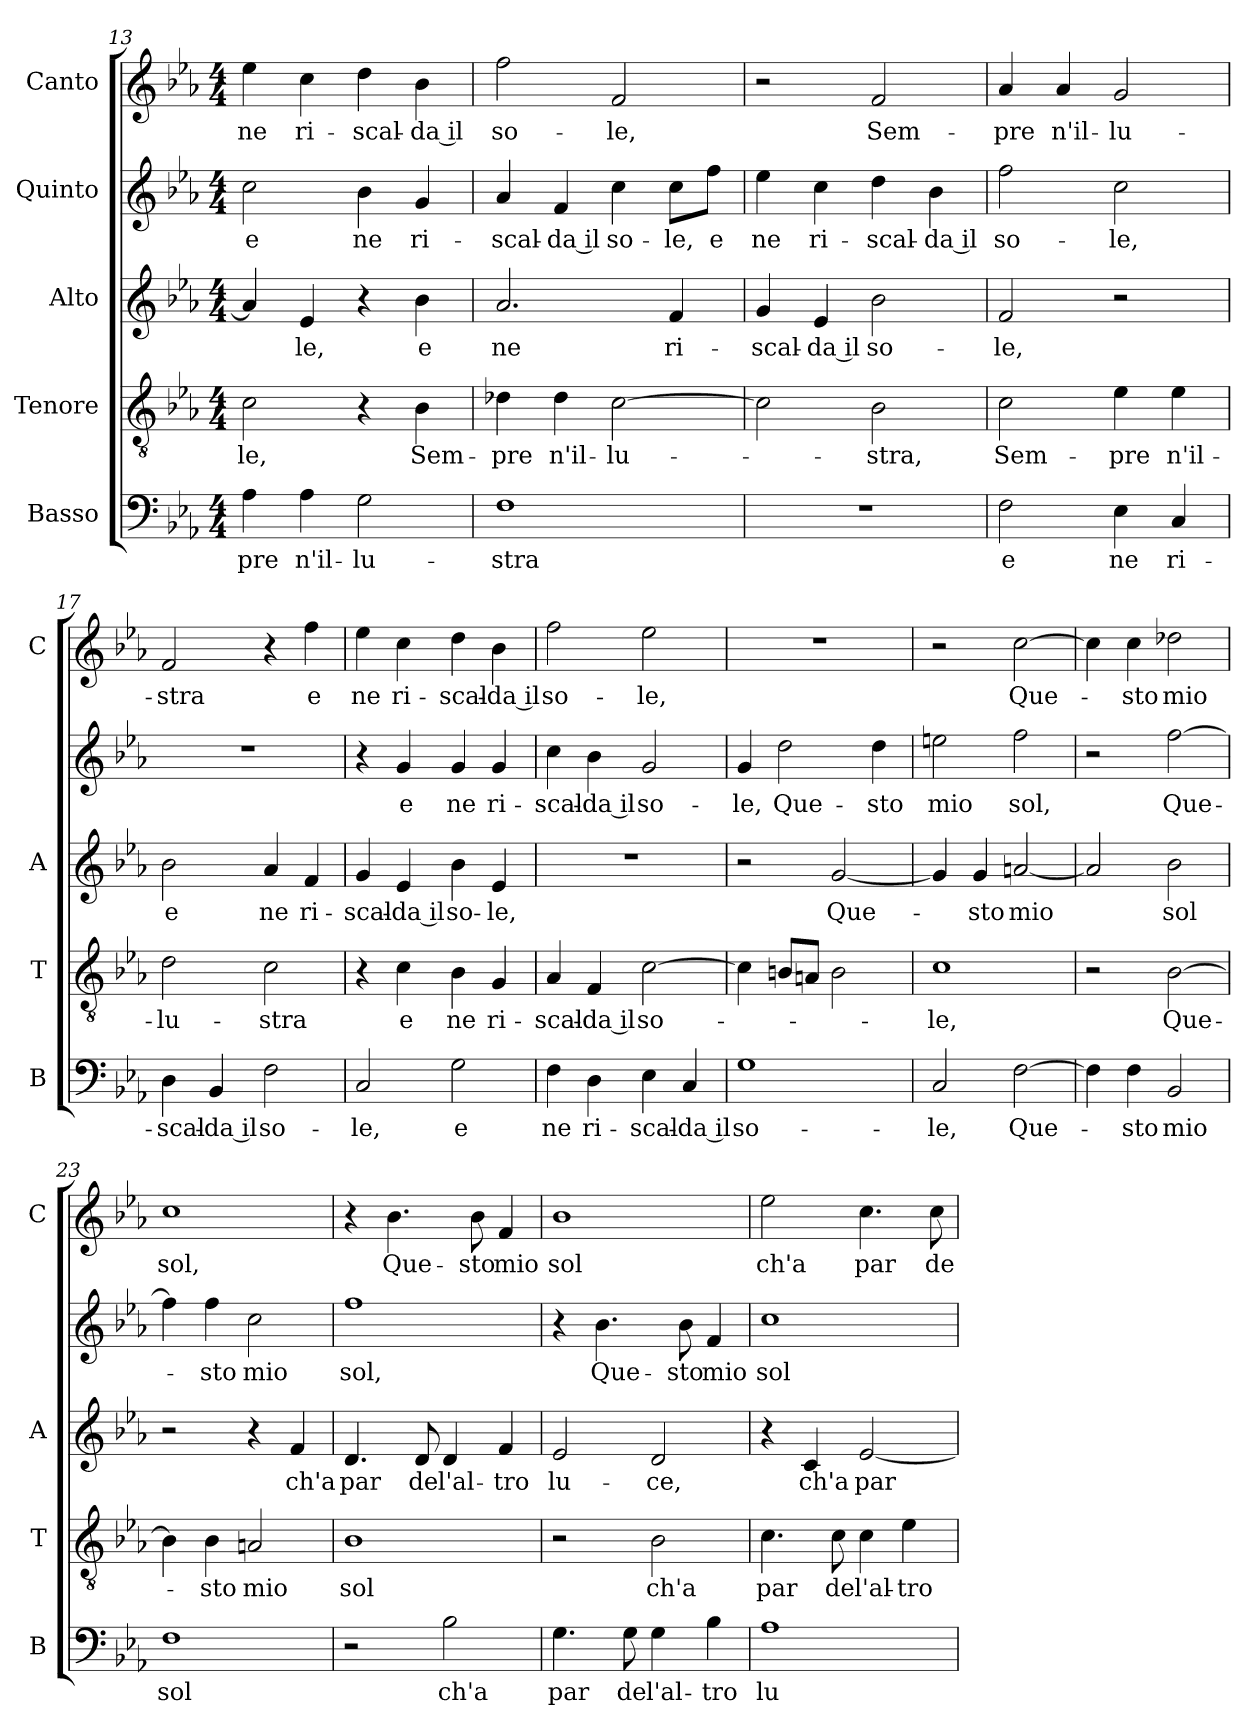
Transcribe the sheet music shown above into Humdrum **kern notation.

**kern	**text	**kern	**text	**kern	**text	**kern	**text	**kern	**text
*part5	*part5	*part4	*part4	*part3	*part3	*part2	*part2	*part1	*part1
*staff5	*staff5	*staff4	*staff4	*staff3	*staff3	*staff2	*staff2	*staff1	*staff1
*I"Basso	*	*I"Tenore	*	*I"Alto	*	*I"Quinto	*	*I"Canto	*
*I'B	*	*I'T	*	*I'A	*	*	*	*I'C	*
*clefF4	*	*clefGv2	*	*clefG2	*	*clefG2	*	*clefG2	*
*k[b-e-a-]	*	*k[b-e-a-]	*	*k[b-e-a-]	*	*k[b-e-a-]	*	*k[b-e-a-]	*
*E-:	*	*E-:	*	*E-:	*	*E-:	*	*E-:	*
*M4/4	*	*M4/4	*	*M4/4	*	*M4/4	*	*M4/4	*
=13	=13	=13	=13	=13	=13	=13	=13	=13	=13
!	!LO:LY:b	!	!LO:LY:b	!	!	!	!LO:LY:b	!	!LO:LY:b
4A-\	-pre	2c\	-le,	4a-/]	.	2cc\	e	4ee-\	ne
!	!LO:LY:b	!	!	!	!LO:LY:b	!	!	!	!LO:LY:b
4A-\	n'il-	.	.	4e-/	-le,	.	.	4cc\	ri-
!	!LO:LY:b	!	!	!	!	!	!LO:LY:b	!	!LO:LY:b
2G\	-lu-	4r	.	4r	.	4b-\	ne	4dd\	-scal-
!	!	!	!LO:LY:b	!	!LO:LY:b	!	!LO:LY:b	!	!LO:LY:b
.	.	4B-\	Sem-	4b-\	e	4g/	ri-	4b-\	-da il
!!LO:PB:g=z
=14	=14	=14	=14	=14	=14	=14	=14	=14	=14
!	!LO:LY:b	!	!LO:LY:b	!	!LO:LY:b	!	!LO:LY:b	!	!LO:LY:b
1F	-stra	4d-X\	-pre	2.a-/	ne	4a-/	-scal-	2ff\	so-
!	!	!	!LO:LY:b	!	!	!	!LO:LY:b	!	!
.	.	4d-\	n'il-	.	.	4f/	-da il	.	.
!	!	!	!LO:LY:b	!	!	!	!LO:LY:b	!	!LO:LY:b
.	.	[2c\	-lu-	.	.	4cc\	so-	2f/	-le,
!	!	!	!	!	!LO:LY:b	!	!LO:LY:b	!	!
.	.	.	.	4f/	ri-	8cc\L	-le,	.	.
!	!	!	!	!	!	!	!LO:LY:b	!	!
.	.	.	.	.	.	8ff\J	e	.	.
=15	=15	=15	=15	=15	=15	=15	=15	=15	=15
!	!	!	!	!	!LO:LY:b	!	!LO:LY:b	!	!
1r	.	2c\]	.	4g/	-scal-	4ee-\	ne	2r	.
!	!	!	!	!	!LO:LY:b	!	!LO:LY:b	!	!
.	.	.	.	4e-/	-da il	4cc\	ri-	.	.
!	!	!	!LO:LY:b	!	!LO:LY:b	!	!LO:LY:b	!	!LO:LY:b
.	.	2B-\	-stra,	2b-\	so-	4dd\	-scal-	2f/	Sem-
!	!	!	!	!	!	!	!LO:LY:b	!	!
.	.	.	.	.	.	4b-\	-da il	.	.
=16	=16	=16	=16	=16	=16	=16	=16	=16	=16
!	!LO:LY:b	!	!LO:LY:b	!	!LO:LY:b	!	!LO:LY:b	!	!LO:LY:b
2F\	e	2c\	Sem-	2f/	-le,	2ff\	so-	4a-/	-pre
!	!	!	!	!	!	!	!	!	!LO:LY:b
.	.	.	.	.	.	.	.	4a-/	n'il-
!	!LO:LY:b	!	!LO:LY:b	!	!	!	!LO:LY:b	!	!LO:LY:b
4E-\	ne	4e-\	-pre	2r	.	2cc\	-le,	2g/	-lu-
!	!LO:LY:b	!	!LO:LY:b	!	!	!	!	!	!
4C/	ri-	4e-\	n'il-	.	.	.	.	.	.
=17	=17	=17	=17	=17	=17	=17	=17	=17	=17
!	!LO:LY:b	!	!LO:LY:b	!	!LO:LY:b	!	!	!	!LO:LY:b
4D\	-scal-	2d\	-lu-	2b-\	e	1r	.	2f/	-stra
!	!LO:LY:b	!	!	!	!	!	!	!	!
4BB-/	-da il	.	.	.	.	.	.	.	.
!	!LO:LY:b	!	!LO:LY:b	!	!LO:LY:b	!	!	!	!
2F\	so-	2c\	-stra	4a-/	ne	.	.	4r	.
!	!	!	!	!	!LO:LY:b	!	!	!	!LO:LY:b
.	.	.	.	4f/	ri-	.	.	4ff\	e
=18	=18	=18	=18	=18	=18	=18	=18	=18	=18
!	!LO:LY:b	!	!	!	!LO:LY:b	!	!	!	!LO:LY:b
2C/	-le,	4r	.	4g/	-scal-	4r	.	4ee-\	ne
!	!	!	!LO:LY:b	!	!LO:LY:b	!	!LO:LY:b	!	!LO:LY:b
.	.	4c\	e	4e-/	-da il	4g/	e	4cc\	ri-
!	!LO:LY:b	!	!LO:LY:b	!	!LO:LY:b	!	!LO:LY:b	!	!LO:LY:b
2G\	e	4B-\	ne	4b-\	so-	4g/	ne	4dd\	-scal-
!	!	!	!LO:LY:b	!	!LO:LY:b	!	!LO:LY:b	!	!LO:LY:b
.	.	4G/	ri-	4e-/	-le,	4g/	ri-	4b-\	-da il
=19	=19	=19	=19	=19	=19	=19	=19	=19	=19
!	!LO:LY:b	!	!LO:LY:b	!	!	!	!LO:LY:b	!	!LO:LY:b
4F\	ne	4A-/	-scal-	1r	.	4cc\	-scal-	2ff\	so-
!	!LO:LY:b	!	!LO:LY:b	!	!	!	!LO:LY:b	!	!
4D\	ri-	4F/	-da il	.	.	4b-\	-da il	.	.
!	!LO:LY:b	!	!LO:LY:b	!	!	!	!LO:LY:b	!	!LO:LY:b
4E-\	-scal-	[2c\	so-	.	.	2g/	so-	2ee-\	-le,
!	!LO:LY:b	!	!	!	!	!	!	!	!
4C/	-da il	.	.	.	.	.	.	.	.
!!LO:LB:g=z
=20	=20	=20	=20	=20	=20	=20	=20	=20	=20
!	!LO:LY:b	!	!	!	!	!	!LO:LY:b	!	!
1G	so-	4c\]	.	2r	.	4g/	-le,	1r	.
!	!	!	!	!	!	!	!LO:LY:b	!	!
.	.	8Bn/L	.	.	.	2dd\	Que-	.	.
.	.	8An/J	.	.	.	.	.	.	.
!	!	!	!	!	!LO:LY:b	!	!	!	!
.	.	2B\	.	[2g/	Que-	.	.	.	.
!	!	!	!	!	!	!	!LO:LY:b	!	!
.	.	.	.	.	.	4dd\	-sto	.	.
=21	=21	=21	=21	=21	=21	=21	=21	=21	=21
!	!LO:LY:b	!	!LO:LY:b	!	!	!	!LO:LY:b	!	!
2C/	-le,	1c	-le,	4g/]	.	2een\	mio	2r	.
!	!	!	!	!	!LO:LY:b	!	!	!	!
.	.	.	.	4g/	-sto	.	.	.	.
!	!LO:LY:b	!	!	!	!LO:LY:b	!	!LO:LY:b	!	!LO:LY:b
[2F\	Que-	.	.	[2an/	mio	2ff\	sol,	[2cc\	Que-
=22	=22	=22	=22	=22	=22	=22	=22	=22	=22
4F\]	.	2r	.	2a/]	.	2r	.	4cc\]	.
!	!LO:LY:b	!	!	!	!	!	!	!	!LO:LY:b
4F\	-sto	.	.	.	.	.	.	4cc\	-sto
!	!LO:LY:b	!	!LO:LY:b	!	!LO:LY:b	!	!LO:LY:b	!	!LO:LY:b
2BB-/	mio	[2B-\	Que-	2b-\	sol	[2ff\	Que-	2dd-X\	mio
=23	=23	=23	=23	=23	=23	=23	=23	=23	=23
!	!LO:LY:b	!	!	!	!	!	!	!	!LO:LY:b
1F	sol	4B-\]	.	2r	.	4ff\]	.	1cc	sol,
!	!	!	!LO:LY:b	!	!	!	!LO:LY:b	!	!
.	.	4B-\	-sto	.	.	4ff\	-sto	.	.
!	!	!	!LO:LY:b	!	!	!	!LO:LY:b	!	!
.	.	2An/	mio	4r	.	2cc\	mio	.	.
!	!	!	!	!	!LO:LY:b	!	!	!	!
.	.	.	.	4f/	ch'a	.	.	.	.
=24	=24	=24	=24	=24	=24	=24	=24	=24	=24
!	!	!	!LO:LY:b	!	!LO:LY:b	!	!LO:LY:b	!	!
2r	.	1B-	sol	4.d/	par	1ff	sol,	4r	.
!	!	!	!	!	!	!	!	!	!LO:LY:b
.	.	.	.	.	.	.	.	4.b-\	Que-
!	!	!	!	!	!LO:LY:b	!	!	!	!
.	.	.	.	8d/	de	.	.	.	.
!	!LO:LY:b	!	!	!	!LO:LY:b	!	!	!	!
2B-\	ch'a	.	.	4d/	l'al-	.	.	.	.
!	!	!	!	!	!	!	!	!	!LO:LY:b
.	.	.	.	.	.	.	.	8b-\	-sto
!	!	!	!	!	!LO:LY:b	!	!	!	!LO:LY:b
.	.	.	.	4f/	-tro	.	.	4f/	mio
=25	=25	=25	=25	=25	=25	=25	=25	=25	=25
!	!LO:LY:b	!	!	!	!LO:LY:b	!	!	!	!LO:LY:b
4.G\	par	2r	.	2e-/	lu-	4r	.	1b-	sol
!	!	!	!	!	!	!	!LO:LY:b	!	!
.	.	.	.	.	.	4.b-\	Que-	.	.
!	!LO:LY:b	!	!	!	!	!	!	!	!
8G\	de	.	.	.	.	.	.	.	.
!	!LO:LY:b	!	!LO:LY:b	!	!LO:LY:b	!	!	!	!
4G\	l'al-	2B-\	ch'a	2d/	-ce,	.	.	.	.
!	!	!	!	!	!	!	!LO:LY:b	!	!
.	.	.	.	.	.	8b-\	-sto	.	.
!	!LO:LY:b	!	!	!	!	!	!LO:LY:b	!	!
4B-\	-tro	.	.	.	.	4f/	mio	.	.
=26	=26	=26	=26	=26	=26	=26	=26	=26	=26
!	!LO:LY:b	!	!LO:LY:b	!	!	!	!LO:LY:b	!	!LO:LY:b
1A-	lu-	4.c\	par	4r	.	1cc	sol	2ee-\	ch'a
!	!	!	!	!	!LO:LY:b	!	!	!	!
.	.	.	.	4c/	ch'a	.	.	.	.
!	!	!	!LO:LY:b	!	!	!	!	!	!
.	.	8c\	de	.	.	.	.	.	.
!	!	!	!LO:LY:b	!	!LO:LY:b	!	!	!	!LO:LY:b
.	.	4c\	l'al-	[2e-/	par	.	.	4.cc\	par
!	!	!	!LO:LY:b	!	!	!	!	!	!
.	.	4e-\	-tro	.	.	.	.	.	.
!	!	!	!	!	!	!	!	!	!LO:LY:b
.	.	.	.	.	.	.	.	8cc\	de
=	=	=	=	=	=	=	=	=	=
*-	*-	*-	*-	*-	*-	*-	*-	*-	*-
